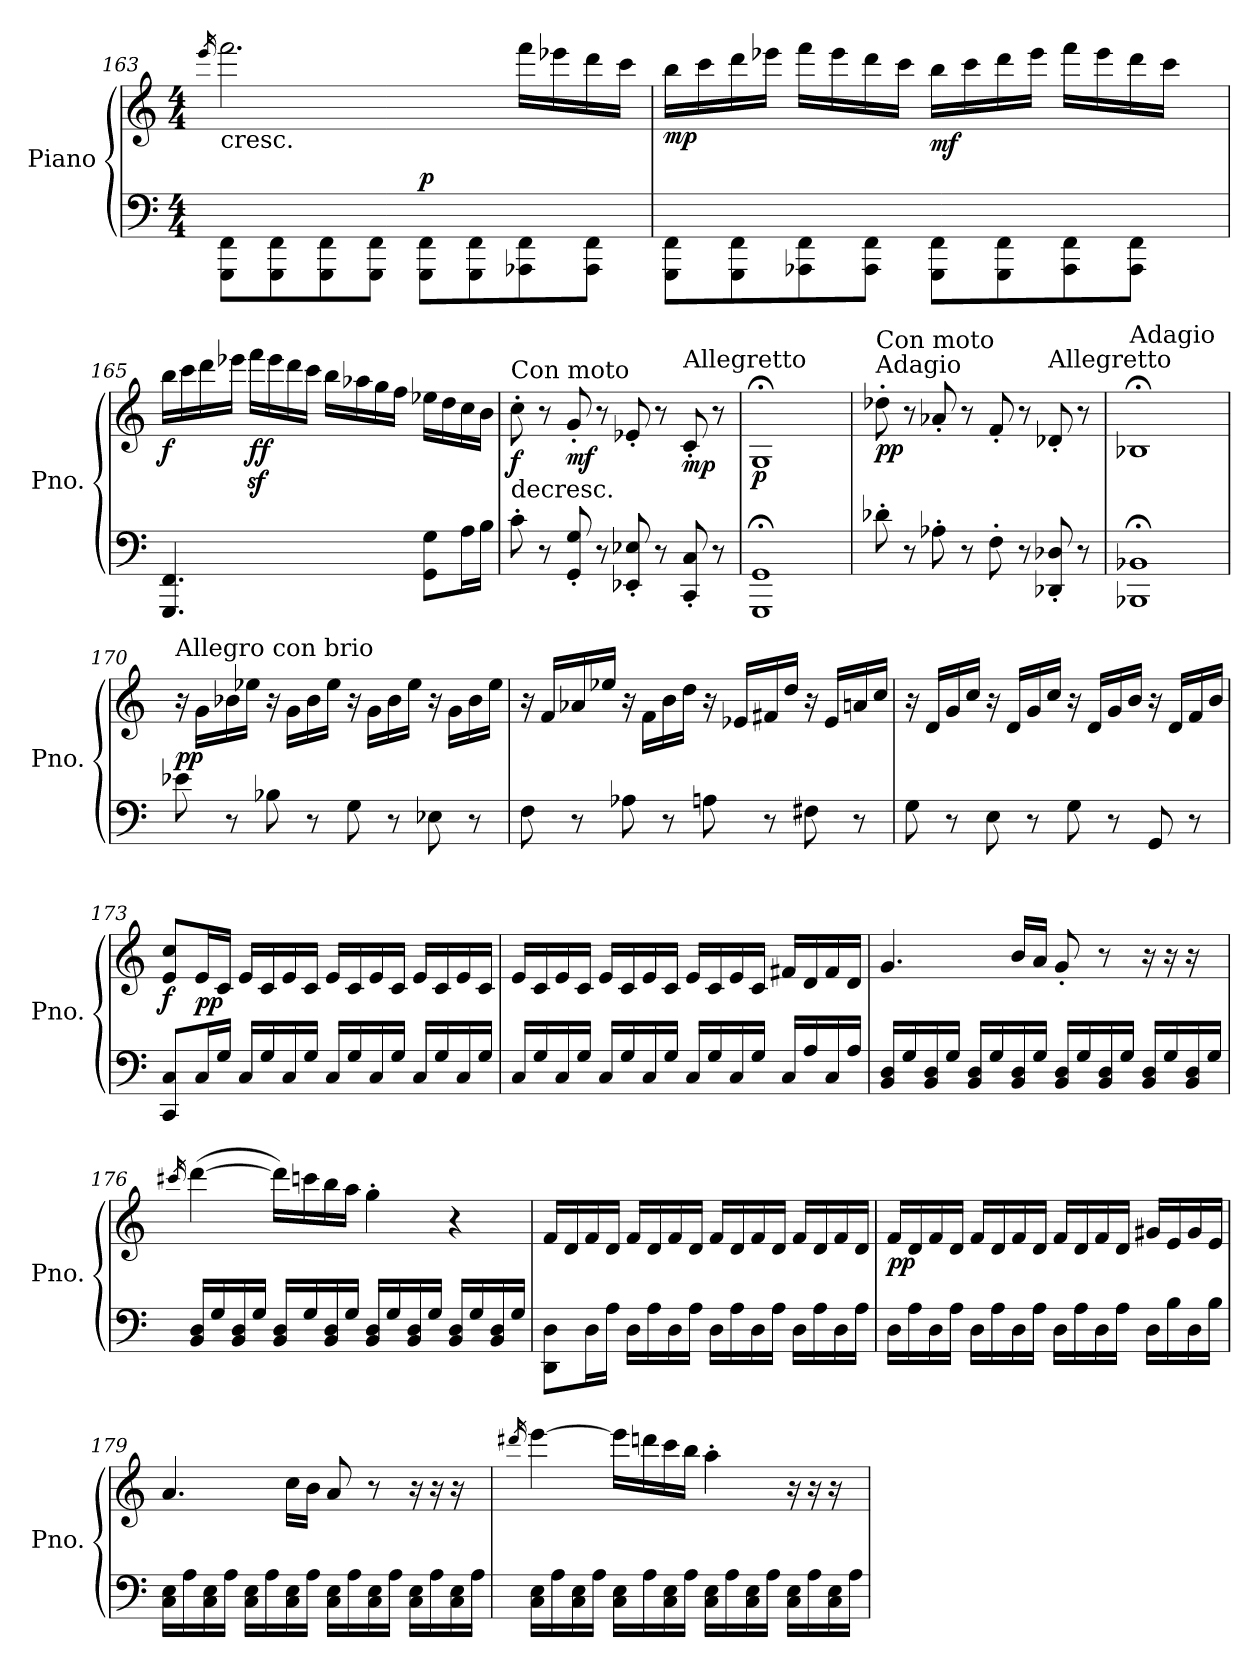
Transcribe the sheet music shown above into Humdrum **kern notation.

**kern	**kern	**dynam
*part1	*part1	*part1
*staff2	*staff1	*staff1/2
*I"Piano	*	*
*I'Pno.	*	*
!!LO:LB:g=z
*clefF4	*clefG2	*
*k[]	*k[]	*
*C:	*C:	*
*M4/4	*M4/4	*
=163	=163	=163
.	16qeee/	.
*^	*	*
!	!	!LO:TX:b:t=cresc.	!
1ryy	8GGG\ 8FF\L	2.fff\	.
.	8GGG\ 8FF\	.	.
.	8GGG\ 8FF\	.	.
.	8GGG\ 8FF\J	.	.
!	!	!	!LO:DY:a=2
.	8GGG\ 8FF\L	.	p
.	8GGG\ 8FF\	.	.
.	8AAA-X\ 8FF\	16fff\LL	.
.	.	16eee-X\	.
.	8AAA-\ 8FF\J	16ddd\	.
.	.	16ccc\JJ	.
=164	=164	=164	=164
!	!	!	!LO:DY:b
1ryy	8GGG\ 8FF\L	16bb\LL	mp
.	.	16ccc\	.
.	8GGG\ 8FF\	16ddd\	.
.	.	16eee-X\JJ	.
.	8AAA-X\ 8FF\	16fff\LL	.
.	.	16eee-\	.
.	8AAA-\ 8FF\J	16ddd\	.
.	.	16ccc\JJ	.
!	!	!	!LO:DY:b
.	8GGG\ 8FF\L	16bb\LL	mf
.	.	16ccc\	.
.	8GGG\ 8FF\	16ddd\	.
.	.	16eee-\JJ	.
.	8AAA-\ 8FF\	16fff\LL	.
.	.	16eee-\	.
.	8AAA-\ 8FF\J	16ddd\	.
.	.	16ccc\JJ	.
16ryy	16ryy	16ryy	.
!!LO:LB:g=z
=165	=165	=165	=165
!	!	!	!LO:DY:b
*v	*v	*	*
4.GGG/ 4.FF/	16bb\LL	f
.	16ccc\	.
.	16ddd\	.
.	16eee-X\JJ	.
!	!	!LO:DY:b
.	16fffz<\LL	ff
.	16eee-\	.
4.ryy	16ddd\	.
.	16ccc\JJ	.
.	16bb\LL	.
.	16aa-X\	.
.	16gg\	.
.	16ff\JJ	.
8GG\ 8G\L	16ee-X\LL	.
.	16dd\	.
16A\L	16cc\	.
16B\JJ	16b\JJ	.
=166	=166	=166
!	!LO:TX:a:t=Con moto	!
!	!LO:TX:b:t=decresc.	!
!	!	!LO:DY:b
8c'\	8cc'\	f
8r	8r	.
!	!	!LO:DY:b
8GG/' 8G/'	8g'/	mf
8r	8r	.
8EE-X/' 8E-X/'	8e-X'/	.
8r	8r	.
!	!LO:TX:a:t=Allegretto	!
!	!	!LO:DY:b
8CC/' 8C/'	8c'/	mp
8r	8r	.
=167	=167	=167
!	!	!LO:DY:b
1GGG;< 1GG;<	1G;<	p
=168	=168	=168
!	!LO:TX:a:t=Adagio	!
!	!LO:TX:a:t=Con moto	!
!	!	!LO:DY:b
8d-X'\	8dd-X'\	pp
8r	8r	.
8A-X'\	8a-X'/	.
8r	8r	.
8F'\	8f'/	.
8r	8r	.
!	!LO:TX:a:t=Allegretto	!
8DD-X/' 8D-X/'	8d-X'/	.
8r	8r	.
!!LO:LB:g=z
=169	=169	=169
!	!LO:TX:a:t=Adagio	!
1BBB-X;< 1BB-X;<	1B-X;<	.
=170	=170	=170
!	!LO:TX:a:t=Allegro con brio	!
!	!	!LO:DY:a=2
8e-X\	16r	pp
.	16g\LL	.
8r	16b-X\	.
.	16ee-X\JJ	.
8B-X\	16r	.
.	16g\LL	.
8r	16b-\	.
.	16ee-\JJ	.
8G\	16r	.
.	16g\LL	.
8r	16b-\	.
.	16ee-\JJ	.
8E-X\	16r	.
.	16g\LL	.
8r	16b-\	.
.	16ee-\JJ	.
=171	=171	=171
8F\	16r	.
.	16f/LL	.
8r	16a-X/	.
.	16ee-X/JJ	.
8A-X\	16r	.
.	16f\LL	.
8r	16b\	.
.	16dd\JJ	.
8An\	16r	.
.	16e-X/LL	.
8r	16f#X/	.
.	16dd/JJ	.
8F#X\	16r	.
.	16e-/LL	.
8r	16an/	.
.	16cc/JJ	.
!!LO:PB:g=z
=172	=172	=172
8G\	16r	.
.	16d/LL	.
8r	16g/	.
.	16cc/JJ	.
8E\	16r	.
.	16d/LL	.
8r	16g/	.
.	16cc/JJ	.
8G\	16r	.
.	16d/LL	.
8r	16g/	.
.	16b/JJ	.
8GG/	16r	.
.	16d/LL	.
8r	16f/	.
.	16b/JJ	.
=173	=173	=173
!	!	!LO:DY:b
8CC/ 8C/L	8e/ 8cc/L	f
!	!	!LO:DY:b
16C/L	16e/L	pp
16G/JJ	16c/JJ	.
16C/LL	16e/LL	.
16G/	16c/	.
16C/	16e/	.
16G/JJ	16c/JJ	.
16C/LL	16e/LL	.
16G/	16c/	.
16C/	16e/	.
16G/JJ	16c/JJ	.
16C/LL	16e/LL	.
16G/	16c/	.
16C/	16e/	.
16G/JJ	16c/JJ	.
!!LO:LB:g=z
=174	=174	=174
16C/LL	16e/LL	.
16G/	16c/	.
16C/	16e/	.
16G/JJ	16c/JJ	.
16C/LL	16e/LL	.
16G/	16c/	.
16C/	16e/	.
16G/JJ	16c/JJ	.
16C/LL	16e/LL	.
16G/	16c/	.
16C/	16e/	.
16G/JJ	16c/JJ	.
16C/LL	16f#X/LL	.
16A/	16d/	.
16C/	16f#/	.
16A/JJ	16d/JJ	.
=175	=175	=175
16BB/ 16D/LL	4.g/	.
16G/	.	.
16BB/ 16D/	.	.
16G/JJ	.	.
16BB/ 16D/LL	.	.
16G/	.	.
16BB/ 16D/	16b/LL	.
16G/JJ	16a/JJ	.
16BB/ 16D/LL	8g'/	.
16G/	.	.
16BB/ 16D/	8r	.
16G/JJ	.	.
16BB/ 16D/LL	16r	.
16G/	16r	.
16BB/ 16D/	16r	.
16G/JJ	16ccc#X\yy	.
!!LO:LB:g=z
=176	=176	=176
.	16qccc#X/	.
16BB/ 16D/LL	([4ddd\	.
16G/	.	.
16BB/ 16D/	.	.
16G/JJ	.	.
16BB/ 16D/LL	16ddd\LL])	.
16G/	16cccn\	.
16BB/ 16D/	16bb\	.
16G/JJ	16aa\JJ	.
16BB/ 16D/LL	4gg'\	.
16G/	.	.
16BB/ 16D/	.	.
16G/JJ	.	.
16BB/ 16D/LL	4r	.
16G/	.	.
16BB/ 16D/	.	.
16G/JJ	.	.
=177	=177	=177
8DD\ 8D\L	16f/LL	.
.	16d/	.
16D\L	16f/	.
16A\JJ	16d/JJ	.
16D\LL	16f/LL	.
16A\	16d/	.
16D\	16f/	.
16A\JJ	16d/JJ	.
16D\LL	16f/LL	.
16A\	16d/	.
16D\	16f/	.
16A\JJ	16d/JJ	.
16D\LL	16f/LL	.
16A\	16d/	.
16D\	16f/	.
16A\JJ	16d/JJ	.
!!LO:LB:g=z
=178	=178	=178
!	!	!LO:DY:b
16D\LL	16f/LL	pp
16A\	16d/	.
16D\	16f/	.
16A\JJ	16d/JJ	.
16D\LL	16f/LL	.
16A\	16d/	.
16D\	16f/	.
16A\JJ	16d/JJ	.
16D\LL	16f/LL	.
16A\	16d/	.
16D\	16f/	.
16A\JJ	16d/JJ	.
16D\LL	16g#X/LL	.
16B\	16e/	.
16D\	16g#/	.
16B\JJ	16e/JJ	.
=179	=179	=179
16C\ 16E\LL	4.a/	.
16A\	.	.
16C\ 16E\	.	.
16A\JJ	.	.
16C\ 16E\LL	.	.
16A\	.	.
16C\ 16E\	16cc\LL	.
16A\JJ	16b\JJ	.
16C\ 16E\LL	8a/	.
16A\	.	.
16C\ 16E\	8r	.
16A\JJ	.	.
16C\ 16E\LL	16r	.
16A\	16r	.
16C\ 16E\	16r	.
16A\JJ	16ddd#X\yy	.
!!LO:LB:g=z
=180	=180	=180
.	16qddd#X/	.
16C\ 16E\LL	[4eee\	.
16A\	.	.
16C\ 16E\	.	.
16A\JJ	.	.
16C\ 16E\LL	16eee\LL]	.
16A\	16dddn\	.
16C\ 16E\	16ccc\	.
16A\JJ	16bb\JJ	.
16C\ 16E\LL	4aa'\	.
16A\	.	.
16C\ 16E\	.	.
16A\JJ	.	.
16C\ 16E\LL	16r	.
16A\	16r	.
16C\ 16E\	16r	.
16A\JJ	16bb\yy	.
=	=	=
*-	*-	*-
